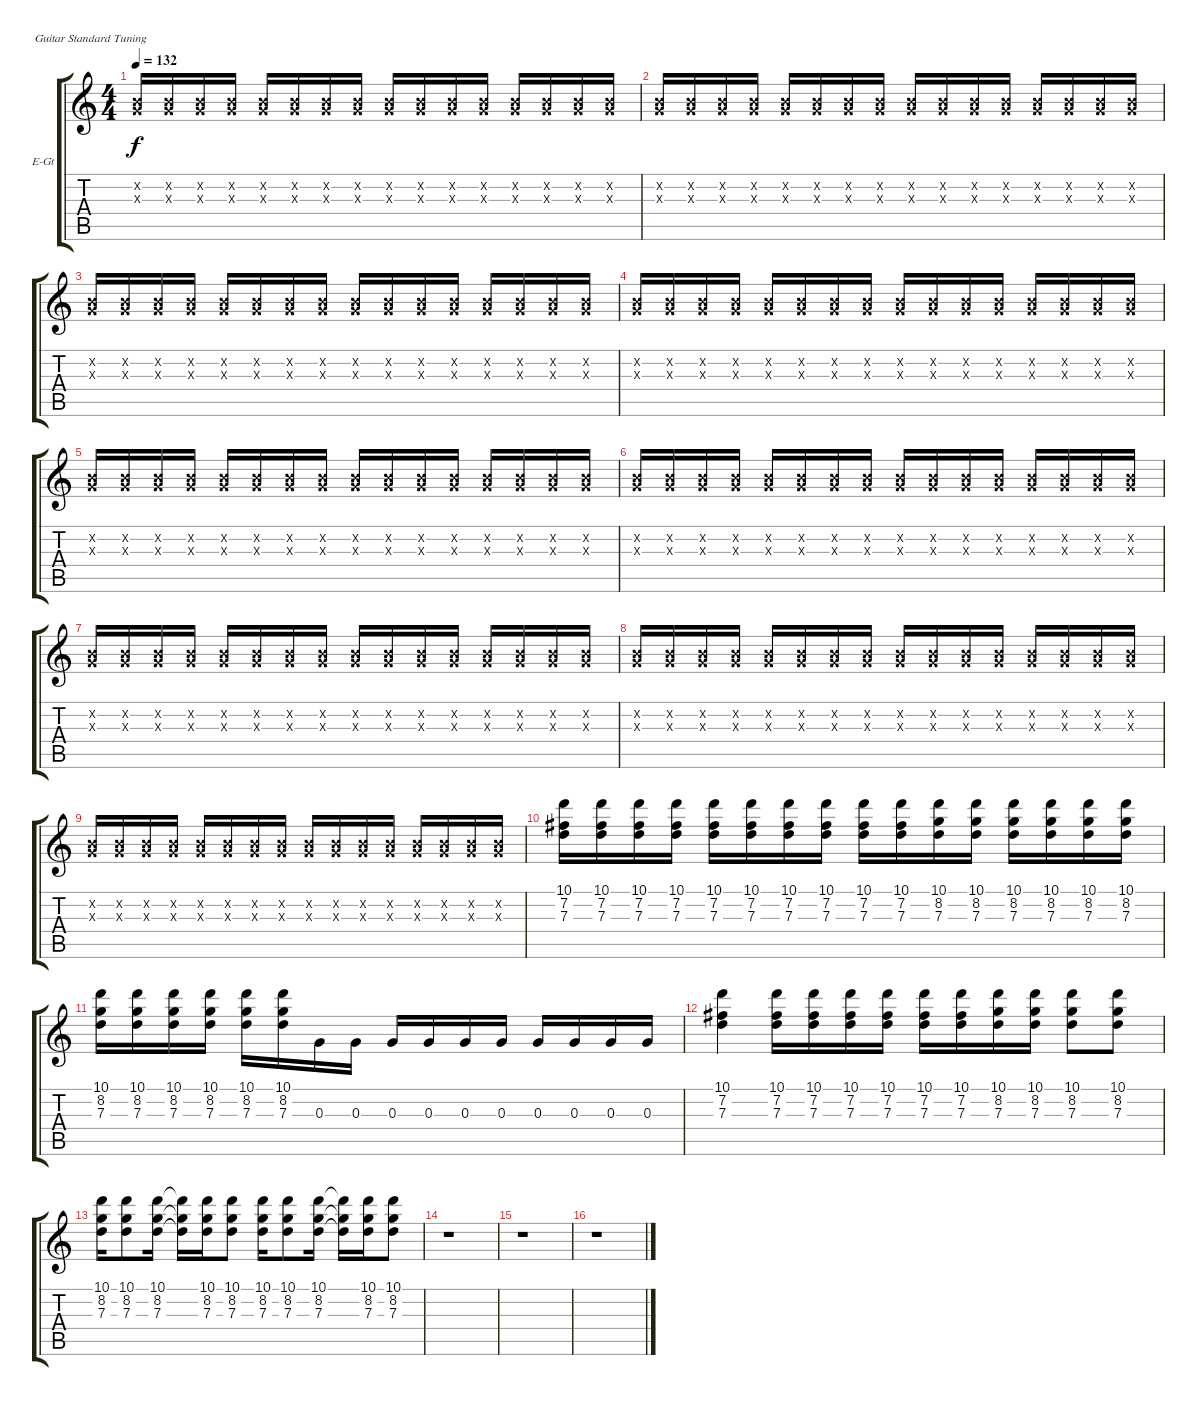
\bracketExtendMode groupsimilarinstruments
\firstSystemTrackNameOrientation horizontal
\otherSystemsTrackNameOrientation horizontal
\track ("Edge scnd. guit." "E-Gt") {instrument electricguitarclean}
\staff {score tabs}
\tuning (E4 B3 G3 D3 A2 E2)
\ts (4 4)
\tempo 132
\clef g2
\ks c
(0.2{x} 0.3{x}).16{dy f} (0.2{x} 0.3{x}).16 (0.2{x} 0.3{x}).16 (0.2{x} 0.3{x}).16 (0.2{x} 0.3{x}).16 (0.2{x} 0.3{x}).16 (0.2{x} 0.3{x}).16 (0.2{x} 0.3{x}).16 (0.2{x} 0.3{x}).16 (0.2{x} 0.3{x}).16 (0.2{x} 0.3{x}).16 (0.2{x} 0.3{x}).16 (0.2{x} 0.3{x}).16 (0.2{x} 0.3{x}).16 (0.2{x} 0.3{x}).16 (0.2{x} 0.3{x}).16 |
(0.2{x} 0.3{x}).16 (0.2{x} 0.3{x}).16 (0.2{x} 0.3{x}).16 (0.2{x} 0.3{x}).16 (0.2{x} 0.3{x}).16 (0.2{x} 0.3{x}).16 (0.2{x} 0.3{x}).16 (0.2{x} 0.3{x}).16 (0.2{x} 0.3{x}).16 (0.2{x} 0.3{x}).16 (0.2{x} 0.3{x}).16 (0.2{x} 0.3{x}).16 (0.2{x} 0.3{x}).16 (0.2{x} 0.3{x}).16 (0.2{x} 0.3{x}).16 (0.2{x} 0.3{x}).16 |
(0.2{x} 0.3{x}).16 (0.2{x} 0.3{x}).16 (0.2{x} 0.3{x}).16 (0.2{x} 0.3{x}).16 (0.2{x} 0.3{x}).16 (0.2{x} 0.3{x}).16 (0.2{x} 0.3{x}).16 (0.2{x} 0.3{x}).16 (0.2{x} 0.3{x}).16 (0.2{x} 0.3{x}).16 (0.2{x} 0.3{x}).16 (0.2{x} 0.3{x}).16 (0.2{x} 0.3{x}).16 (0.2{x} 0.3{x}).16 (0.2{x} 0.3{x}).16 (0.2{x} 0.3{x}).16 |
(0.2{x} 0.3{x}).16 (0.2{x} 0.3{x}).16 (0.2{x} 0.3{x}).16 (0.2{x} 0.3{x}).16 (0.2{x} 0.3{x}).16 (0.2{x} 0.3{x}).16 (0.2{x} 0.3{x}).16 (0.2{x} 0.3{x}).16 (0.2{x} 0.3{x}).16 (0.2{x} 0.3{x}).16 (0.2{x} 0.3{x}).16 (0.2{x} 0.3{x}).16 (0.2{x} 0.3{x}).16 (0.2{x} 0.3{x}).16 (0.2{x} 0.3{x}).16 (0.2{x} 0.3{x}).16 |
(0.2{x} 0.3{x}).16 (0.2{x} 0.3{x}).16 (0.2{x} 0.3{x}).16 (0.2{x} 0.3{x}).16 (0.2{x} 0.3{x}).16 (0.2{x} 0.3{x}).16 (0.2{x} 0.3{x}).16 (0.2{x} 0.3{x}).16 (0.2{x} 0.3{x}).16 (0.2{x} 0.3{x}).16 (0.2{x} 0.3{x}).16 (0.2{x} 0.3{x}).16 (0.2{x} 0.3{x}).16 (0.2{x} 0.3{x}).16 (0.2{x} 0.3{x}).16 (0.2{x} 0.3{x}).16 |
(0.2{x} 0.3{x}).16 (0.2{x} 0.3{x}).16 (0.2{x} 0.3{x}).16 (0.2{x} 0.3{x}).16 (0.2{x} 0.3{x}).16 (0.2{x} 0.3{x}).16 (0.2{x} 0.3{x}).16 (0.2{x} 0.3{x}).16 (0.2{x} 0.3{x}).16 (0.2{x} 0.3{x}).16 (0.2{x} 0.3{x}).16 (0.2{x} 0.3{x}).16 (0.2{x} 0.3{x}).16 (0.2{x} 0.3{x}).16 (0.2{x} 0.3{x}).16 (0.2{x} 0.3{x}).16 |
(0.2{x} 0.3{x}).16 (0.2{x} 0.3{x}).16 (0.2{x} 0.3{x}).16 (0.2{x} 0.3{x}).16 (0.2{x} 0.3{x}).16 (0.2{x} 0.3{x}).16 (0.2{x} 0.3{x}).16 (0.2{x} 0.3{x}).16 (0.2{x} 0.3{x}).16 (0.2{x} 0.3{x}).16 (0.2{x} 0.3{x}).16 (0.2{x} 0.3{x}).16 (0.2{x} 0.3{x}).16 (0.2{x} 0.3{x}).16 (0.2{x} 0.3{x}).16 (0.2{x} 0.3{x}).16 |
(0.2{x} 0.3{x}).16 (0.2{x} 0.3{x}).16 (0.2{x} 0.3{x}).16 (0.2{x} 0.3{x}).16 (0.2{x} 0.3{x}).16 (0.2{x} 0.3{x}).16 (0.2{x} 0.3{x}).16 (0.2{x} 0.3{x}).16 (0.2{x} 0.3{x}).16 (0.2{x} 0.3{x}).16 (0.2{x} 0.3{x}).16 (0.2{x} 0.3{x}).16 (0.2{x} 0.3{x}).16 (0.2{x} 0.3{x}).16 (0.2{x} 0.3{x}).16 (0.2{x} 0.3{x}).16 |
(0.2{x} 0.3{x}).16 (0.2{x} 0.3{x}).16 (0.2{x} 0.3{x}).16 (0.2{x} 0.3{x}).16 (0.2{x} 0.3{x}).16 (0.2{x} 0.3{x}).16 (0.2{x} 0.3{x}).16 (0.2{x} 0.3{x}).16 (0.2{x} 0.3{x}).16 (0.2{x} 0.3{x}).16 (0.2{x} 0.3{x}).16 (0.2{x} 0.3{x}).16 (0.2{x} 0.3{x}).16 (0.2{x} 0.3{x}).16 (0.2{x} 0.3{x}).16 (0.2{x} 0.3{x}).16 |
(10.1 7.2 7.3).16 (10.1 7.2 7.3).16 (10.1 7.2 7.3).16 (10.1 7.2 7.3).16 (10.1 7.2 7.3).16 (10.1 7.2 7.3).16 (10.1 7.2 7.3).16 (10.1 7.2 7.3).16 (10.1 7.2 7.3).16 (10.1 7.2 7.3).16 (10.1 8.2 7.3).16 (10.1 8.2 7.3).16 (10.1 8.2 7.3).16 (10.1 8.2 7.3).16 (10.1 8.2 7.3).16 (10.1 8.2 7.3).16 |
(10.1 8.2 7.3).16 (10.1 8.2 7.3).16 (10.1 8.2 7.3).16 (10.1 8.2 7.3).16 (10.1 8.2 7.3).16 (10.1 8.2 7.3).16 0.3.16 0.3.16 0.3.16 0.3.16 0.3.16 0.3.16 0.3.16 0.3.16 0.3.16 0.3.16 |
(10.1 7.2 7.3).4 (10.1 7.2 7.3).16 (10.1 7.2 7.3).16 (10.1 7.2 7.3).16 (10.1 7.2 7.3).16 (10.1 7.2 7.3).16 (10.1 7.2 7.3).16 (10.1 8.2 7.3).16 (10.1 8.2 7.3).16 (10.1 8.2 7.3).8 (10.1 8.2 7.3).8 |
(10.1 8.2 7.3).16 (10.1 8.2 7.3).8 (10.1 8.2 7.3).16 (10.1{t} 8.2{t} 7.3{t}).16 (10.1 8.2 7.3).16 (10.1 8.2 7.3).8 (10.1 8.2 7.3).16 (10.1 8.2 7.3).8 (10.1 8.2 7.3).16 (10.1{t} 8.2{t} 7.3{t}).16 (10.1 8.2 7.3).16 (10.1 8.2 7.3).8 |
r.1 |
r.1 |
r.1
